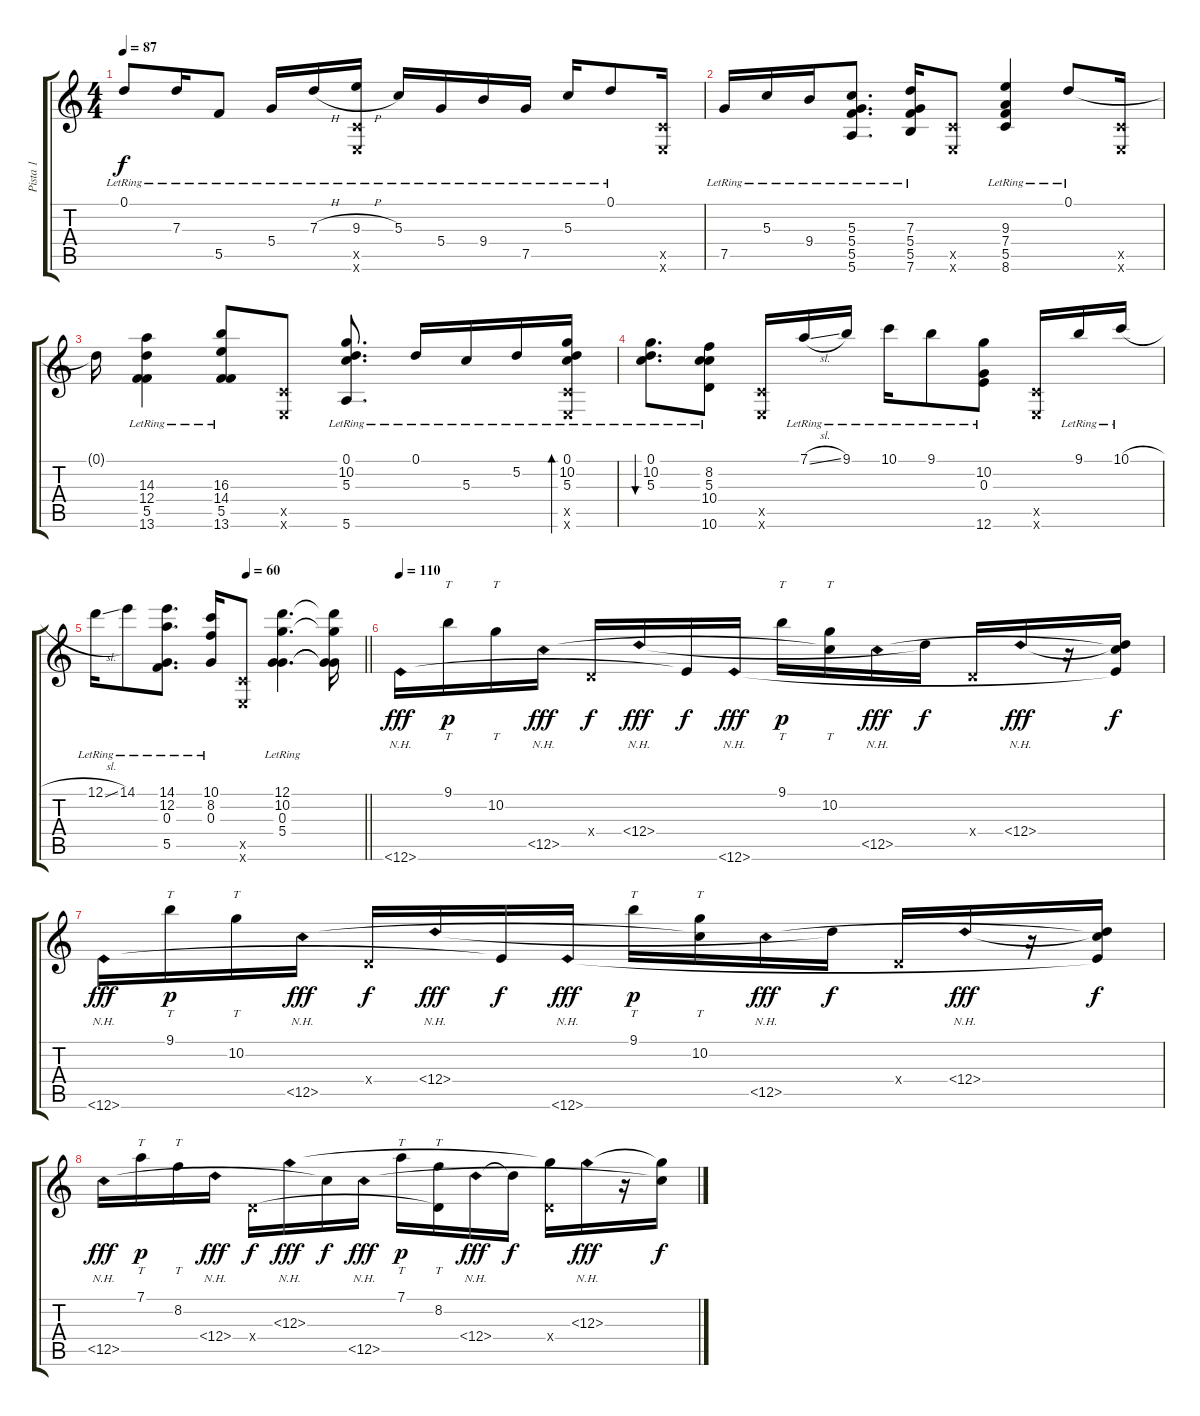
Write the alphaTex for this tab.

\track ("Pista 1" "Pista 1") {instrument acousticguitarsteel}
\staff {score tabs}
\tuning (D4 A3 G3 D3 C3 E2) {hide}
\ts (4 4)
\tempo 87
\clef g2
\ks c
0.1{lr}.8{dy f} 7.3{lr}.16 5.5{lr}.8 5.4{lr}.16 7.3{h lr}.16 (9.3{h lr} 0.5{x} 0.6{x}).16 5.3{lr}.16 5.4{lr}.16 9.4{lr}.16 7.5{lr}.16 5.3{lr}.16 0.1{lr}.8 (0.5{x} 0.6{x}).16 |
7.5{lr}.16 5.3{lr}.16 9.4{lr}.16 (5.3{lr} 5.4{lr} 5.5{lr} 5.6{lr}).8{d} (7.3{lr} 5.4{lr} 5.5{lr} 7.6{lr}).16 (0.5{x} 0.6{x}).8 (9.3{lr} 7.4{lr} 5.5{lr} 8.6{lr}).4 0.1{lr}.8 (0.5{x} 0.6{x}).16 |
0.1{t}.16 (14.3{lr} 12.4{lr} 5.5{lr} 13.6{lr}).4 (16.3{lr} 14.4{lr} 5.5{lr} 13.6{lr}).8 (0.5{x} 0.6{x}).8 (0.1{lr} 10.2{lr} 5.3{lr} 5.6{lr}).8{d} 0.1{lr}.16 5.3{lr}.16 5.2{lr}.16 (0.1{lr} 10.2{lr} 5.3{lr} 0.5{x} 0.6{x}).16{bd 30} |
(0.1{lr} 10.2{lr} 5.3{lr}).8{d bu 30} (8.2{lr} 5.3{lr} 10.4{lr} 10.6{lr}).8 (0.5{x} 0.6{x}).16 7.1{sl lr}.16 9.1{lr}.16 10.1{lr}.16 9.1{lr}.8 (10.2{lr} 0.3{lr} 12.6{lr}).8 (0.5{x} 0.6{x}).16 9.1{lr}.16 10.1{h lr}.16 |
\tempo (60 0.5625)
\barLineRight lightlight
12.1{sl lr}.16 14.1{lr}.8 (14.1{lr} 12.2{lr} 0.3{lr} 5.5{lr}).8{d} (10.1{lr} 8.2{lr} 0.3{lr}).16 (0.5{x} 0.6{x}).8 (12.1{lr} 10.2{lr} 0.3{lr} 5.4{lr}).4{d} (12.1{t} 10.2{t} 0.3{t} 5.4{t}).16 |
\section ("" "")
\tempo 110
12.6{nh}.16{dy fff} 9.1.16{tt dy p} 10.2.16{tt} 12.5{nh}.16{dy fff} 0.4{x}.16{dy f} 12.4{nh}.16{dy fff} 12.6{t}.16{dy f} 12.6{nh}.16{dy fff} 9.1.16{tt dy p} (10.2 12.5{t}).16{tt} 12.5{nh}.16{dy fff} 12.4{t}.16{dy f} 0.4{x}.16 12.4{nh}.16{dy fff} r.16 (12.4{t} 12.5{t} 12.6{t}).16{dy f} |
12.6{nh}.16{dy fff} 9.1.16{tt dy p} 10.2.16{tt} 12.5{nh}.16{dy fff} 0.4{x}.16{dy f} 12.4{nh}.16{dy fff} 12.6{t}.16{dy f} 12.6{nh}.16{dy fff} 9.1.16{tt dy p} (10.2 12.5{t}).16{tt} 12.5{nh}.16{dy fff} 12.4{t}.16{dy f} 0.4{x}.16 12.4{nh}.16{dy fff} r.16 (12.4{t} 12.5{t} 12.6{t}).16{dy f} |
12.5{nh}.16{dy fff} 7.1.16{tt dy p} 8.2.16{tt} 12.4{nh}.16{dy fff} 0.4{x}.16{dy f} 12.3{nh}.16{dy fff} 12.5{t}.16{dy f} 12.5{nh}.16{dy fff} 7.1.16{tt dy p} (8.2 0.4{t}).16{tt} 12.4{nh}.16{dy fff} 12.4{t}.16{dy f} (12.3{t} 0.4{x}).16 12.3{nh}.16{dy fff} r.16 (12.3{t} 12.5{t}).16{dy f}
